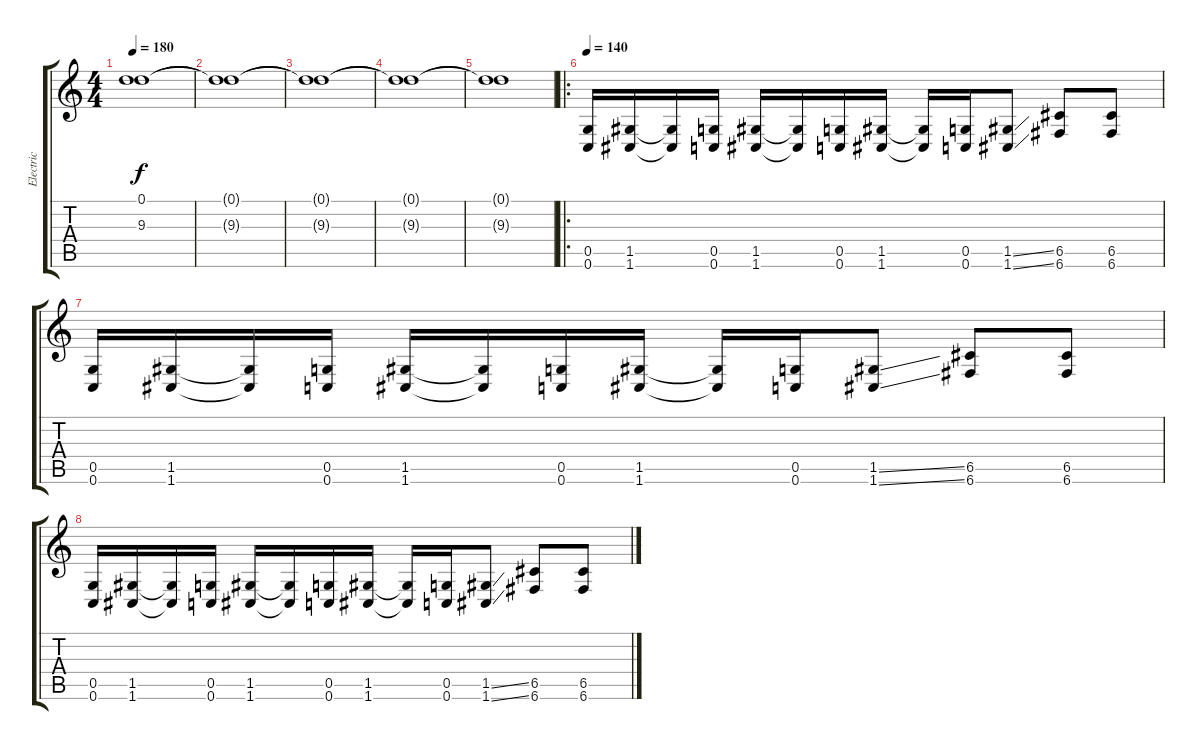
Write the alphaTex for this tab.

\track ("Electric" "Electric") {instrument distortionguitar}
\staff {score tabs}
\tuning (D4 A3 F3 C3 G2 C2) {hide}
\ts (4 4)
\tempo 180
\clef g2
\ks c
(0.1{t} 9.3{t}).1{dy f} |
(0.1{t} 9.3{t}).1 |
(0.1{t} 9.3{t}).1 |
(0.1{t} 9.3{t}).1 |
(0.1{t} 9.3{t}).1 |
\ro
\tempo 140
(0.5 0.6).16 (1.5 1.6).16 (1.5{t} 1.6{t}).16 (0.5 0.6).16 (1.5 1.6).16 (1.5{t} 1.6{t}).16 (0.5 0.6).16 (1.5 1.6).16 (1.5{t} 1.6{t}).16 (0.5 0.6).16 (1.5{ss} 1.6{ss}).8 (6.5 6.6).8 (6.5 6.6).8 |
(0.5 0.6).16 (1.5 1.6).16 (1.5{t} 1.6{t}).16 (0.5 0.6).16 (1.5 1.6).16 (1.5{t} 1.6{t}).16 (0.5 0.6).16 (1.5 1.6).16 (1.5{t} 1.6{t}).16 (0.5 0.6).16 (1.5{ss} 1.6{ss}).8 (6.5 6.6).8 (6.5 6.6).8 |
(0.5 0.6).16 (1.5 1.6).16 (1.5{t} 1.6{t}).16 (0.5 0.6).16 (1.5 1.6).16 (1.5{t} 1.6{t}).16 (0.5 0.6).16 (1.5 1.6).16 (1.5{t} 1.6{t}).16 (0.5 0.6).16 (1.5{ss} 1.6{ss}).8 (6.5 6.6).8 (6.5 6.6).8
